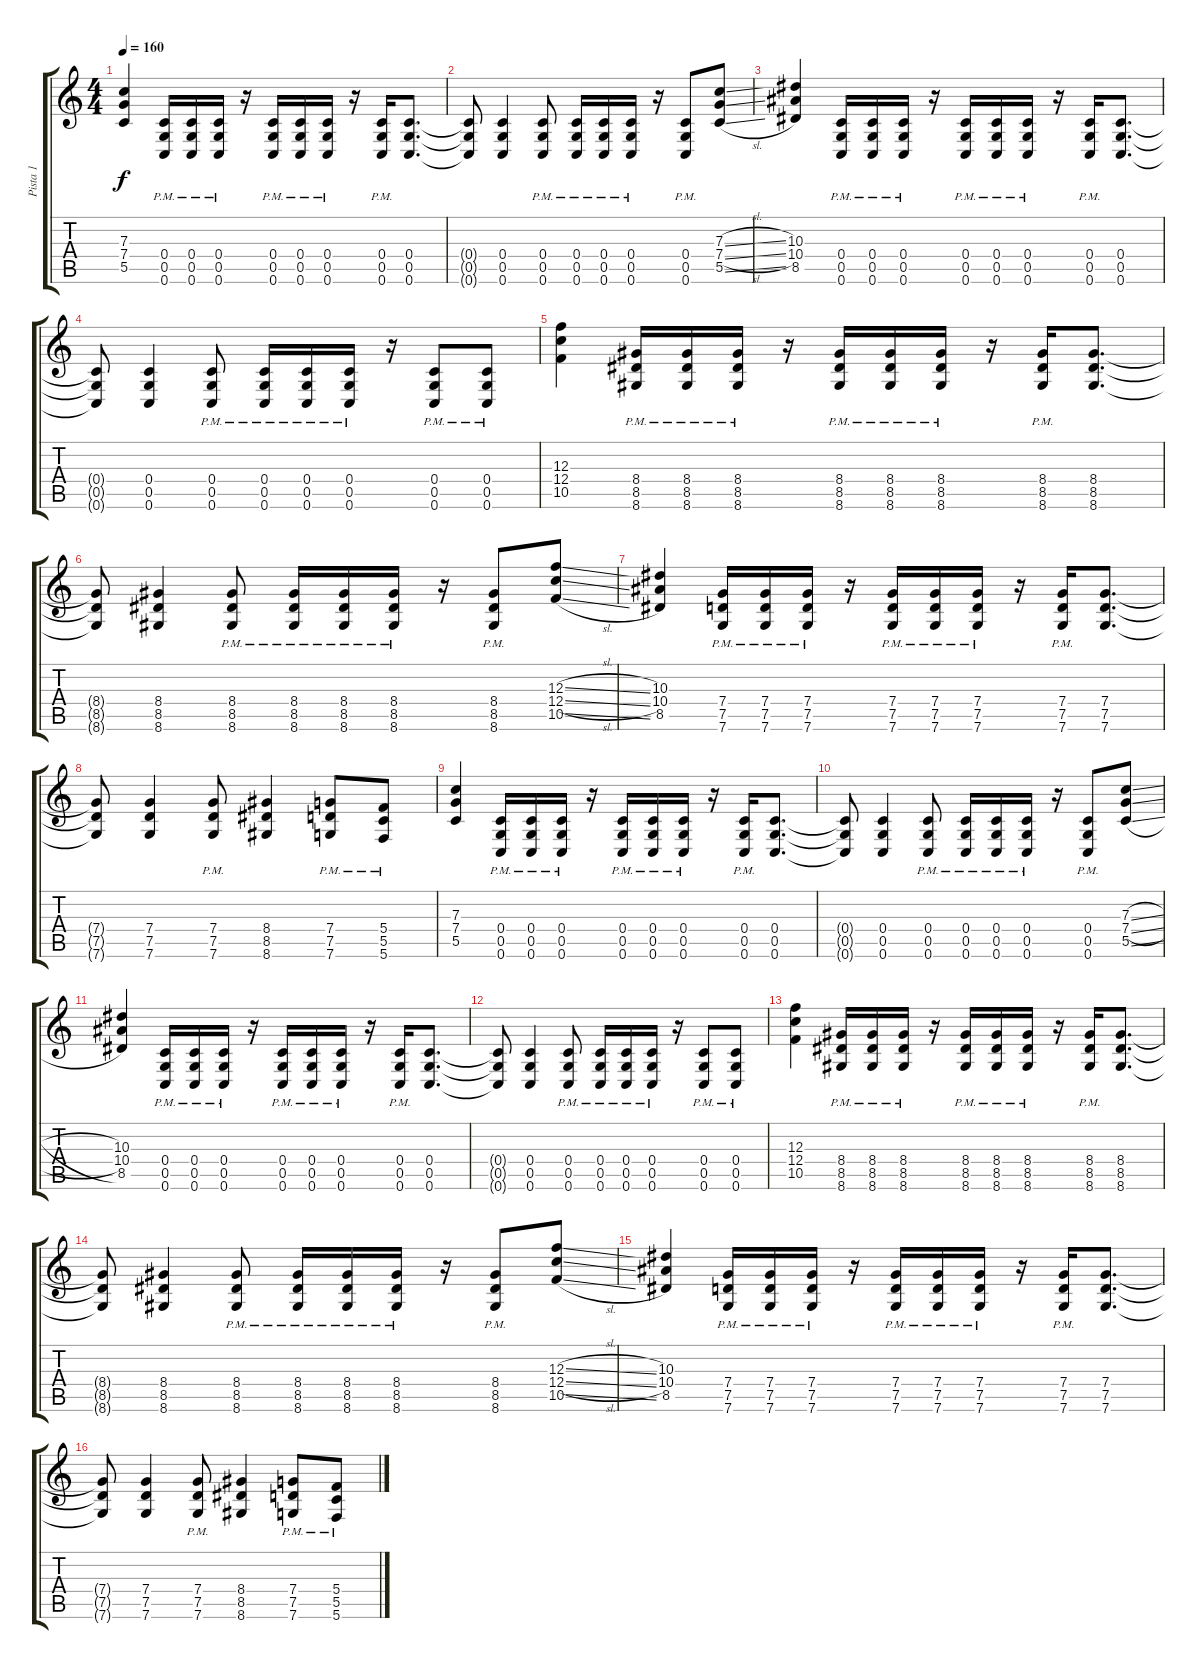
\track ("Pista 1" "Pista 1") {instrument distortionguitar}
\staff {score tabs}
\tuning (D4 A3 F3 C3 G2 C2) {hide}
\ts (4 4)
\tempo 160
\clef g2
\ks c
(7.3 7.4 5.5).4{dy f} (0.4{pm} 0.5{pm} 0.6{pm}).16 (0.4{pm} 0.5{pm} 0.6{pm}).16 (0.4{pm} 0.5{pm} 0.6{pm}).16 r.16 (0.4{pm} 0.5{pm} 0.6{pm}).16 (0.4{pm} 0.5{pm} 0.6{pm}).16 (0.4{pm} 0.5{pm} 0.6{pm}).16 r.16 (0.4{pm} 0.5{pm} 0.6{pm}).16 (0.4 0.5 0.6).8{d} |
(0.4{t} 0.5{t} 0.6{t}).8 (0.4 0.5 0.6).4 (0.4{pm} 0.5{pm} 0.6{pm}).8 (0.4{pm} 0.5{pm} 0.6{pm}).16 (0.4{pm} 0.5{pm} 0.6{pm}).16 (0.4{pm} 0.5{pm} 0.6{pm}).16 r.16 (0.4{pm} 0.5{pm} 0.6{pm}).8 (7.3{sl} 7.4{sl} 5.5{sl}).8 |
(10.3 10.4 8.5).4 (0.4{pm} 0.5{pm} 0.6{pm}).16 (0.4{pm} 0.5{pm} 0.6{pm}).16 (0.4{pm} 0.5{pm} 0.6{pm}).16 r.16 (0.4{pm} 0.5{pm} 0.6{pm}).16 (0.4{pm} 0.5{pm} 0.6{pm}).16 (0.4{pm} 0.5{pm} 0.6{pm}).16 r.16 (0.4{pm} 0.5{pm} 0.6{pm}).16 (0.4 0.5 0.6).8{d} |
(0.4{t} 0.5{t} 0.6{t}).8 (0.4 0.5 0.6).4 (0.4{pm} 0.5{pm} 0.6{pm}).8 (0.4{pm} 0.5{pm} 0.6{pm}).16 (0.4{pm} 0.5{pm} 0.6{pm}).16 (0.4{pm} 0.5{pm} 0.6{pm}).16 r.16 (0.4{pm} 0.5{pm} 0.6{pm}).8 (0.4{pm} 0.5{pm} 0.6{pm}).8 |
(12.3 12.4 10.5).4 (8.4{pm} 8.5{pm} 8.6{pm}).16 (8.4{pm} 8.5{pm} 8.6{pm}).16 (8.4{pm} 8.5{pm} 8.6{pm}).16 r.16 (8.4{pm} 8.5{pm} 8.6{pm}).16 (8.4{pm} 8.5{pm} 8.6{pm}).16 (8.4{pm} 8.5{pm} 8.6{pm}).16 r.16 (8.4{pm} 8.5{pm} 8.6{pm}).16 (8.4 8.5 8.6).8{d} |
(8.4{t} 8.5{t} 8.6{t}).8 (8.4 8.5 8.6).4 (8.4{pm} 8.5{pm} 8.6{pm}).8 (8.4{pm} 8.5{pm} 8.6{pm}).16 (8.4{pm} 8.5{pm} 8.6{pm}).16 (8.4{pm} 8.5{pm} 8.6{pm}).16 r.16 (8.4{pm} 8.5{pm} 8.6{pm}).8 (12.3{sl} 12.4{sl} 10.5{sl}).8 |
(10.3 10.4 8.5).4 (7.4{pm} 7.5{pm} 7.6{pm}).16 (7.4{pm} 7.5{pm} 7.6{pm}).16 (7.4{pm} 7.5{pm} 7.6{pm}).16 r.16 (7.4{pm} 7.5{pm} 7.6{pm}).16 (7.4{pm} 7.5{pm} 7.6{pm}).16 (7.4{pm} 7.5{pm} 7.6{pm}).16 r.16 (7.4{pm} 7.5{pm} 7.6{pm}).16 (7.4 7.5 7.6).8{d} |
(7.4{t} 7.5{t} 7.6{t}).8 (7.4 7.5 7.6).4 (7.4{pm} 7.5{pm} 7.6{pm}).8 (8.4 8.5 8.6).4 (7.4{pm} 7.5{pm} 7.6{pm}).8 (5.4{pm} 5.5{pm} 5.6{pm}).8 |
(7.3 7.4 5.5).4 (0.4{pm} 0.5{pm} 0.6{pm}).16 (0.4{pm} 0.5{pm} 0.6{pm}).16 (0.4{pm} 0.5{pm} 0.6{pm}).16 r.16 (0.4{pm} 0.5{pm} 0.6{pm}).16 (0.4{pm} 0.5{pm} 0.6{pm}).16 (0.4{pm} 0.5{pm} 0.6{pm}).16 r.16 (0.4{pm} 0.5{pm} 0.6{pm}).16 (0.4 0.5 0.6).8{d} |
(0.4{t} 0.5{t} 0.6{t}).8 (0.4 0.5 0.6).4 (0.4{pm} 0.5{pm} 0.6{pm}).8 (0.4{pm} 0.5{pm} 0.6{pm}).16 (0.4{pm} 0.5{pm} 0.6{pm}).16 (0.4{pm} 0.5{pm} 0.6{pm}).16 r.16 (0.4{pm} 0.5{pm} 0.6{pm}).8 (7.3{sl} 7.4{sl} 5.5{sl}).8 |
(10.3 10.4 8.5).4 (0.4{pm} 0.5{pm} 0.6{pm}).16 (0.4{pm} 0.5{pm} 0.6{pm}).16 (0.4{pm} 0.5{pm} 0.6{pm}).16 r.16 (0.4{pm} 0.5{pm} 0.6{pm}).16 (0.4{pm} 0.5{pm} 0.6{pm}).16 (0.4{pm} 0.5{pm} 0.6{pm}).16 r.16 (0.4{pm} 0.5{pm} 0.6{pm}).16 (0.4 0.5 0.6).8{d} |
(0.4{t} 0.5{t} 0.6{t}).8 (0.4 0.5 0.6).4 (0.4{pm} 0.5{pm} 0.6{pm}).8 (0.4{pm} 0.5{pm} 0.6{pm}).16 (0.4{pm} 0.5{pm} 0.6{pm}).16 (0.4{pm} 0.5{pm} 0.6{pm}).16 r.16 (0.4{pm} 0.5{pm} 0.6{pm}).8 (0.4{pm} 0.5{pm} 0.6{pm}).8 |
(12.3 12.4 10.5).4 (8.4{pm} 8.5{pm} 8.6{pm}).16 (8.4{pm} 8.5{pm} 8.6{pm}).16 (8.4{pm} 8.5{pm} 8.6{pm}).16 r.16 (8.4{pm} 8.5{pm} 8.6{pm}).16 (8.4{pm} 8.5{pm} 8.6{pm}).16 (8.4{pm} 8.5{pm} 8.6{pm}).16 r.16 (8.4{pm} 8.5{pm} 8.6{pm}).16 (8.4 8.5 8.6).8{d} |
(8.4{t} 8.5{t} 8.6{t}).8 (8.4 8.5 8.6).4 (8.4{pm} 8.5{pm} 8.6{pm}).8 (8.4{pm} 8.5{pm} 8.6{pm}).16 (8.4{pm} 8.5{pm} 8.6{pm}).16 (8.4{pm} 8.5{pm} 8.6{pm}).16 r.16 (8.4{pm} 8.5{pm} 8.6{pm}).8 (12.3{sl} 12.4{sl} 10.5{sl}).8 |
(10.3 10.4 8.5).4 (7.4{pm} 7.5{pm} 7.6{pm}).16 (7.4{pm} 7.5{pm} 7.6{pm}).16 (7.4{pm} 7.5{pm} 7.6{pm}).16 r.16 (7.4{pm} 7.5{pm} 7.6{pm}).16 (7.4{pm} 7.5{pm} 7.6{pm}).16 (7.4{pm} 7.5{pm} 7.6{pm}).16 r.16 (7.4{pm} 7.5{pm} 7.6{pm}).16 (7.4 7.5 7.6).8{d} |
(7.4{t} 7.5{t} 7.6{t}).8 (7.4 7.5 7.6).4 (7.4{pm} 7.5{pm} 7.6{pm}).8 (8.4 8.5 8.6).4 (7.4{pm} 7.5{pm} 7.6{pm}).8 (5.4{pm} 5.5{pm} 5.6{pm}).8
